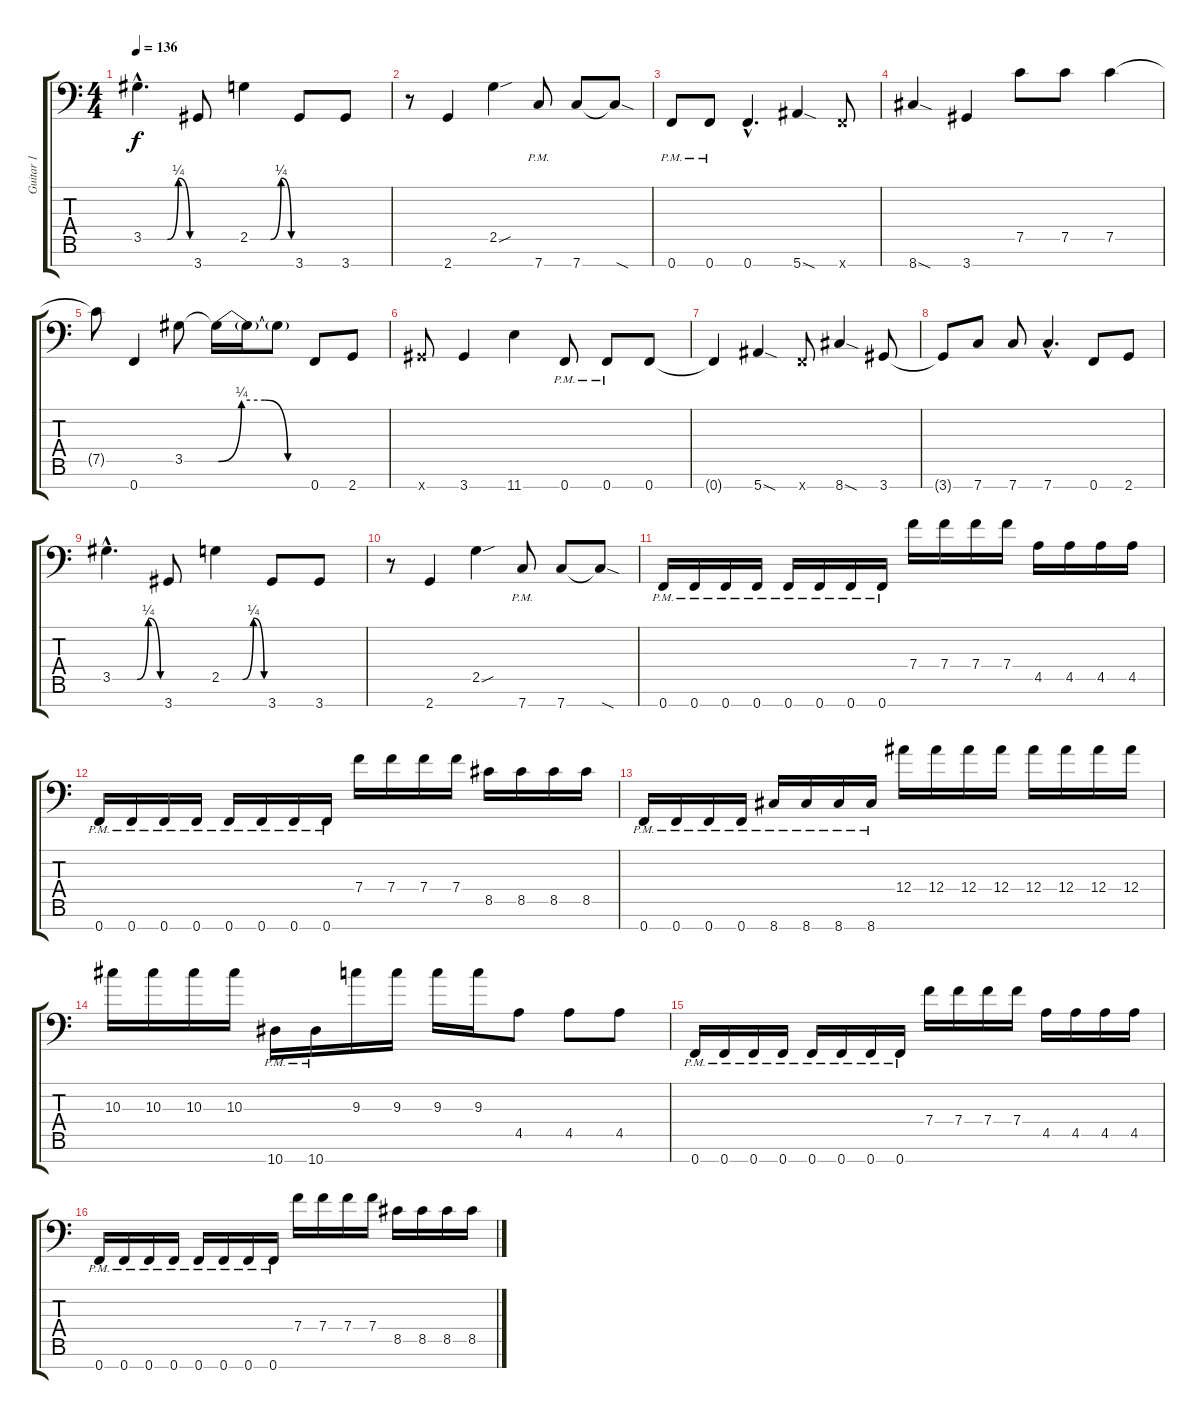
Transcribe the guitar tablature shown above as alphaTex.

\track ("Guitar 1" "Guitar 1") {instrument distortionguitar}
\staff {score tabs}
\tuning (Bb3 F3 Eb3 Bb2 F2 Bb1 F1) {hide}
\ts (4 4)
\tempo 136
\clef f4
\ks c
3.5{be (custom 0 0 15 0 31 0 45 1 60 0) hac}.4{d dy f} 3.7.8 2.5{be (custom 0 0 15 0 30 0 45 1 60 0)}.4 3.7.8 3.7.8 |
r.8 2.7.4 2.5{sou}.4 7.7{pm}.8 7.7.8 7.7{sod t}.8 |
0.7{pm}.8 0.7{pm}.8 0.7{hac}.4{d} 5.7{sod}.4 0.7{x}.8 |
8.7{sod}.4 3.7.4 7.5.8 7.5.8 7.5.4 |
7.5{t}.8 0.7.4 3.5.8 3.5{be (custom 0 0 15 1 30 1 45 0 60 0) t}.16 3.5{t}.16 3.5{t}.8 0.7.8 2.7.8 |
3.7{x}.8 3.7.4 11.7.4 0.7{pm}.8 0.7{pm}.8 0.7.8 |
0.7{t}.4 5.7{sod}.4 0.7{x}.8 8.7{sod}.4 3.7.8 |
3.7{t}.8 7.7.8 7.7.8 7.7{hac}.4{d} 0.7.8 2.7.8 |
3.5{be (custom 0 0 15 0 31 0 45 1 60 0) hac}.4{d} 3.7.8 2.5{be (custom 0 0 15 0 30 0 45 1 60 0)}.4 3.7.8 3.7.8 |
r.8 2.7.4 2.5{sou}.4 7.7{pm}.8 7.7.8 7.7{sod t}.8 |
0.7{pm}.16 0.7{pm}.16 0.7{pm}.16 0.7{pm}.16 0.7{pm}.16 0.7{pm}.16 0.7{pm}.16 0.7{pm}.16 7.4.16 7.4.16 7.4.16 7.4.16 4.5.16 4.5.16 4.5.16 4.5.16 |
0.7{pm}.16 0.7{pm}.16 0.7{pm}.16 0.7{pm}.16 0.7{pm}.16 0.7{pm}.16 0.7{pm}.16 0.7{pm}.16 7.4.16 7.4.16 7.4.16 7.4.16 8.5.16 8.5.16 8.5.16 8.5.16 |
0.7{pm}.16 0.7{pm}.16 0.7{pm}.16 0.7{pm}.16 8.7{pm}.16 8.7{pm}.16 8.7{pm}.16 8.7{pm}.16 12.4.16 12.4.16 12.4.16 12.4.16 12.4.16 12.4.16 12.4.16 12.4.16 |
10.3.16 10.3.16 10.3.16 10.3.16 10.7{pm}.16 10.7{pm}.16 9.3.16 9.3.16 9.3.16 9.3.16 4.5.8 4.5.8 4.5.8 |
0.7{pm}.16 0.7{pm}.16 0.7{pm}.16 0.7{pm}.16 0.7{pm}.16 0.7{pm}.16 0.7{pm}.16 0.7{pm}.16 7.4.16 7.4.16 7.4.16 7.4.16 4.5.16 4.5.16 4.5.16 4.5.16 |
0.7{pm}.16 0.7{pm}.16 0.7{pm}.16 0.7{pm}.16 0.7{pm}.16 0.7{pm}.16 0.7{pm}.16 0.7{pm}.16 7.4.16 7.4.16 7.4.16 7.4.16 8.5.16 8.5.16 8.5.16 8.5.16
